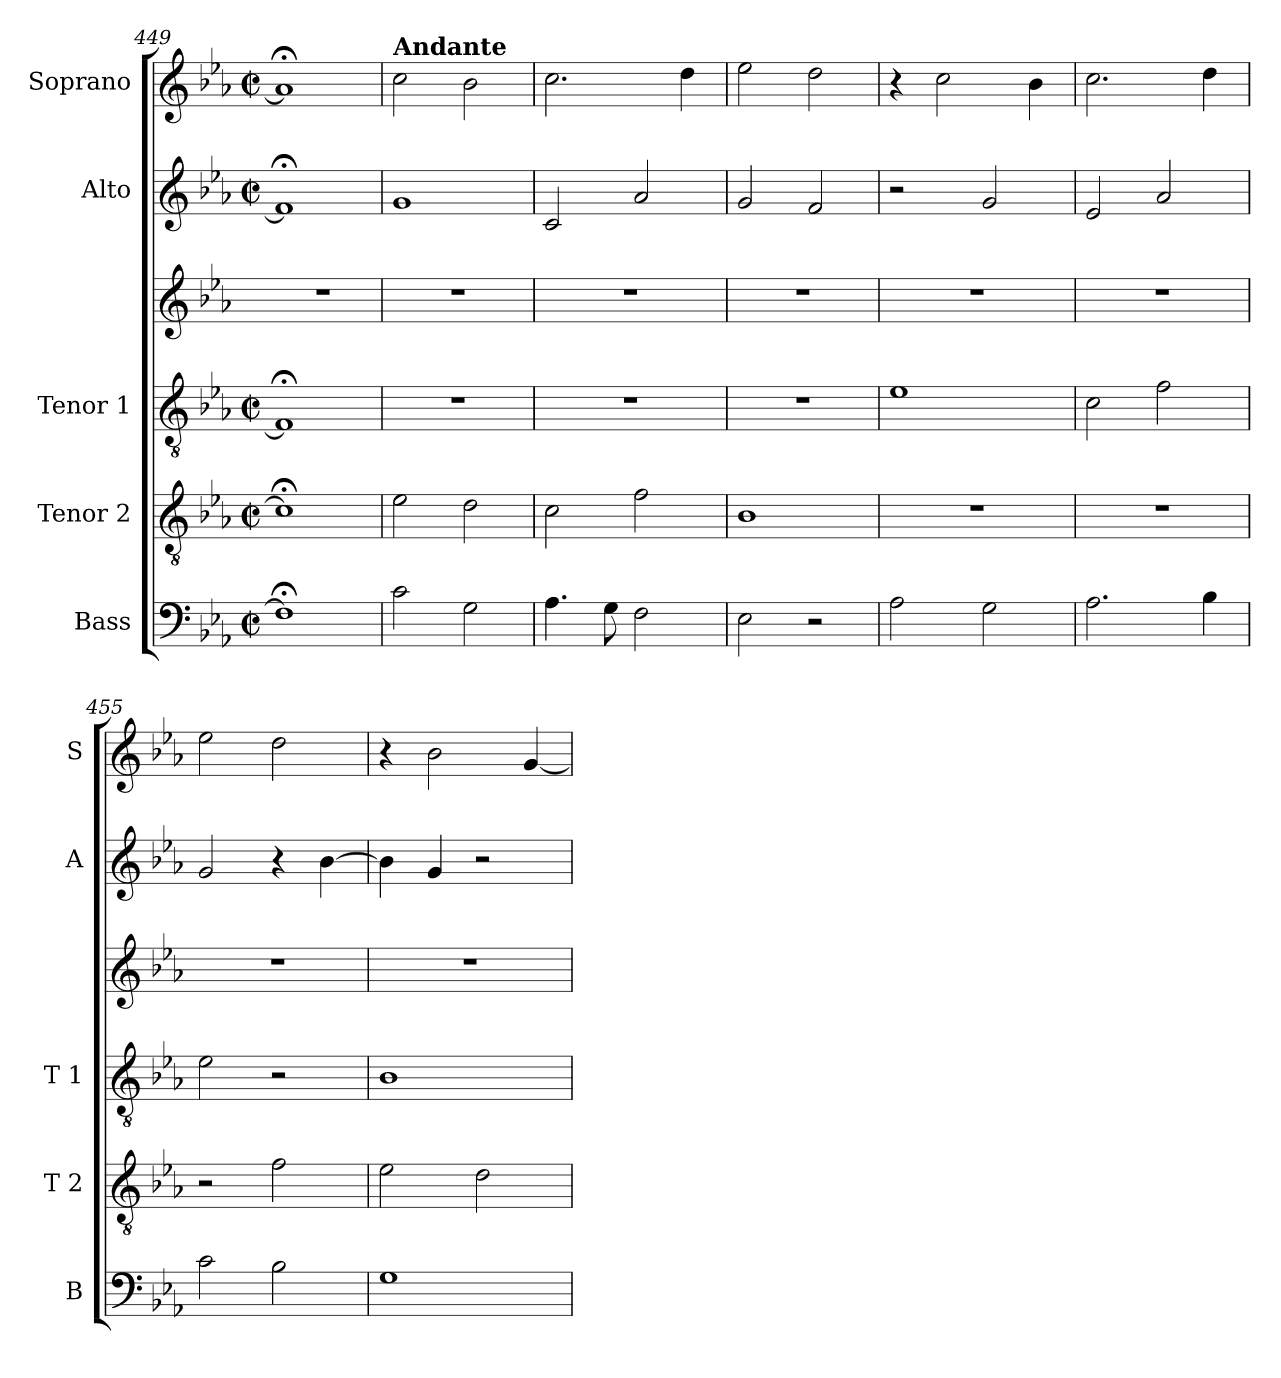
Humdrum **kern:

**kern	**kern	**kern	**kern	**kern	**kern
*part6	*part5	*part4	*part3	*part2	*part1
*staff6	*staff5	*staff4	*staff3	*staff2	*staff1
*I"Bass	*I"Tenor 2	*I"Tenor 1	*	*I"Alto	*I"Soprano
*I'B	*I'T 2	*I'T 1	*	*I'A	*I'S
*clefF4	*clefGv2	*clefGv2	*clefG2	*clefG2	*clefG2
*k[b-e-a-]	*k[b-e-a-]	*k[b-e-a-]	*k[b-e-a-]	*k[b-e-a-]	*k[b-e-a-]
*E-:	*E-:	*E-:	*E-:	*E-:	*E-:
*M2/2	*M2/2	*M2/2	*	*M2/2	*M2/2
*met(c|)	*met(c|)	*met(c|)	*	*met(c|)	*met(c|)
=449	=449	=449	=449	=449	=449
1F;<]	1c;<]	1F;]	1r	1f;]	1a;]
!!LO:PB:g=z
=450!	=450!	=450!	=450!	=450!	=450!
!	!	!	!	!	!LO:TX:a:B:t=Andante
2c\	2e-\	1r	1r	1g	2cc\
2G\	2d\	.	.	.	2b-\
=451	=451	=451	=451	=451	=451
4.A-\	2c\	1r	1r	2c/	2.cc\
8G\	.	.	.	.	.
2F\	2f\	.	.	2a-/	.
.	.	.	.	.	4dd\
=452	=452	=452	=452	=452	=452
2E-\	1B-	1r	1r	2g/	2ee-\
2r	.	.	.	2f/	2dd\
=453	=453	=453	=453	=453	=453
2A-\	1r	1e-	1r	2r	4r
.	.	.	.	.	2cc\
2G\	.	.	.	2g/	.
.	.	.	.	.	4b-\
=454	=454	=454	=454	=454	=454
2.A-\	1r	2c\	1r	2e-/	2.cc\
.	.	2f\	.	2a-/	.
4B-\	.	.	.	.	4dd\
=455	=455	=455	=455	=455	=455
2c\	2r	2e-\	1r	2g/	2ee-\
2B-\	2f\	2r	.	4r	2dd\
.	.	.	.	[<4b-\	.
!!LO:LB:g=z
=456	=456	=456	=456	=456	=456
1G	2e-\	1B-	1r	4b-\]	4r
.	.	.	.	4g/	2b-\
.	2d\	.	.	2r	.
.	.	.	.	.	[<4g/
=	=	=	=	=	=
*-	*-	*-	*-	*-	*-
